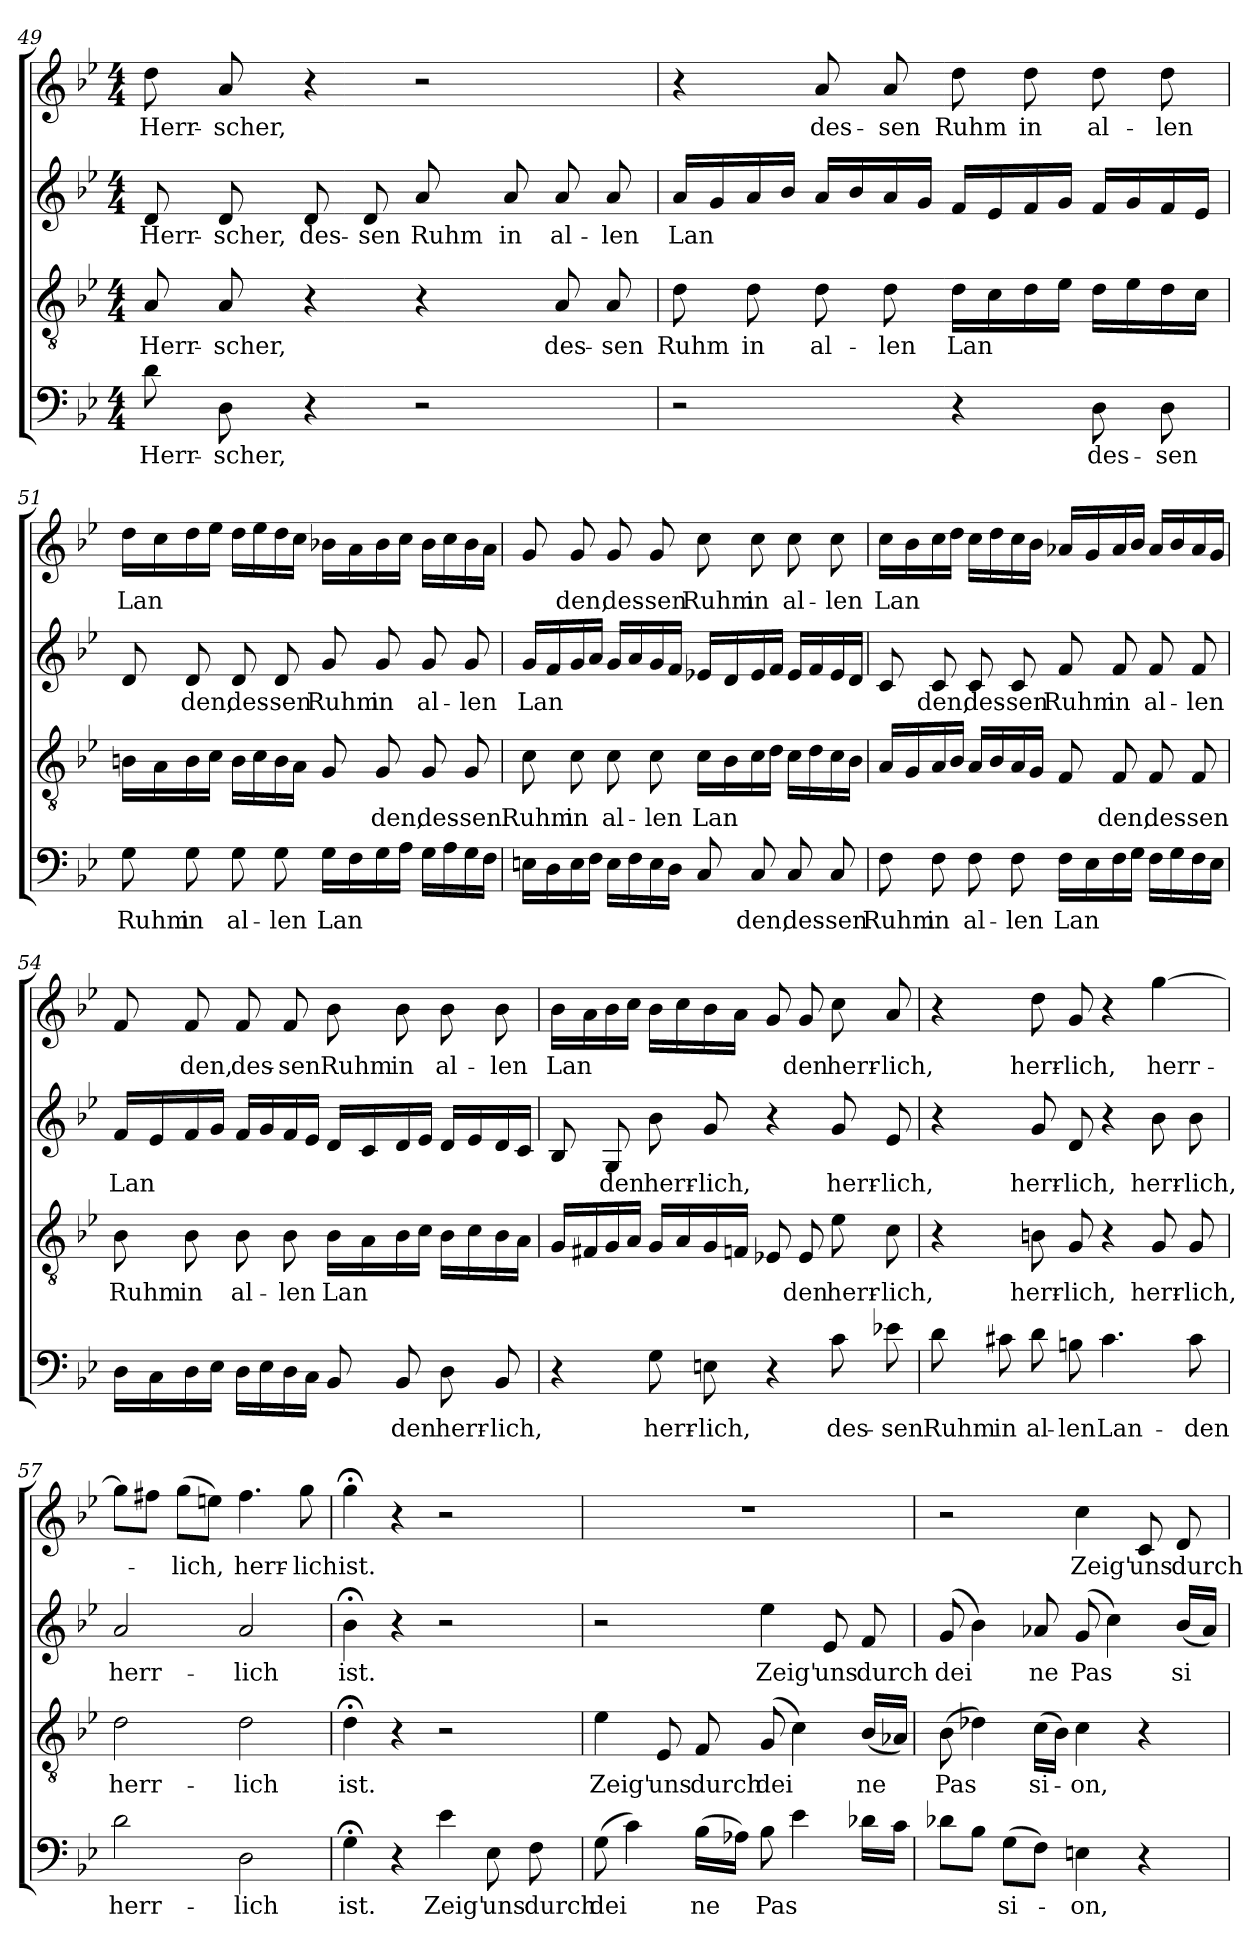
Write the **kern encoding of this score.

**kern	**text	**kern	**text	**kern	**text	**kern	**text
*part4	*part4	*part3	*part3	*part2	*part2	*part1	*part1
*staff4	*staff4	*staff3	*staff3	*staff2	*staff2	*staff1	*staff1
*clefF4	*	*clefGv2	*	*clefG2	*	*clefG2	*
*k[b-e-]	*	*k[b-e-]	*	*k[b-e-]	*	*k[b-e-]	*
*B-:	*	*B-:	*	*B-:	*	*B-:	*
*M4/4	*	*M4/4	*	*M4/4	*	*M4/4	*
=49	=49	=49	=49	=49	=49	=49	=49
!	!LO:LY:b	!	!LO:LY:b	!	!LO:LY:b	!	!LO:LY:b
8d\	Herr-	8A/	Herr-	8d/	Herr-	8dd\	Herr-
!	!LO:LY:b	!	!LO:LY:b	!	!LO:LY:b	!	!LO:LY:b
8D\	-scher,	8A/	-scher,	8d/	-scher,	8a/	-scher,
!	!	!	!	!	!LO:LY:b	!	!
4r	.	4r	.	8d/	des-	4r	.
!	!	!	!	!	!LO:LY:b	!	!
.	.	.	.	8d/	-sen	.	.
!	!	!	!	!	!LO:LY:b	!	!
2r	.	4r	.	8a/	Ruhm	2r	.
!	!	!	!	!	!LO:LY:b	!	!
.	.	.	.	8a/	in	.	.
!	!	!	!LO:LY:b	!	!LO:LY:b	!	!
.	.	8A/	des-	8a/	al-	.	.
!	!	!	!LO:LY:b	!	!LO:LY:b	!	!
.	.	8A/	-sen	8a/	-len	.	.
!!LO:LB:g=z
=50	=50	=50	=50	=50	=50	=50	=50
!	!	!	!LO:LY:b	!	!LO:LY:b	!	!
2r	.	8d\	Ruhm	16a/LL	Lan	4r	.
.	.	.	.	16g/	.	.	.
!	!	!	!LO:LY:b	!	!	!	!
.	.	8d\	in	16a/	.	.	.
.	.	.	.	16b-/JJ	.	.	.
!	!	!	!LO:LY:b	!	!	!	!LO:LY:b
.	.	8d\	al-	16a/LL	.	8a/	des-
.	.	.	.	16b-/	.	.	.
!	!	!	!LO:LY:b	!	!	!	!LO:LY:b
.	.	8d\	-len	16a/	.	8a/	-sen
.	.	.	.	16g/JJ	.	.	.
!	!	!	!LO:LY:b	!	!	!	!LO:LY:b
4r	.	16d\LL	Lan	16f/LL	.	8dd\	Ruhm
.	.	16c\	.	16e-/	.	.	.
!	!	!	!	!	!	!	!LO:LY:b
.	.	16d\	.	16f/	.	8dd\	in
.	.	16e-\JJ	.	16g/JJ	.	.	.
!	!LO:LY:b	!	!	!	!	!	!LO:LY:b
8D\	des-	16d\LL	.	16f/LL	.	8dd\	al-
.	.	16e-\	.	16g/	.	.	.
!	!LO:LY:b	!	!	!	!	!	!LO:LY:b
8D\	-sen	16d\	.	16f/	.	8dd\	-len
.	.	16c\JJ	.	16e-/JJ	.	.	.
=51	=51	=51	=51	=51	=51	=51	=51
!	!LO:LY:b	!	!	!	!	!	!LO:LY:b
8G\	Ruhm	16Bn\LL	.	8d/	.	16dd\LL	Lan
.	.	16A\	.	.	.	16cc\	.
!	!LO:LY:b	!	!	!	!LO:LY:b	!	!
8G\	in	16B\	.	8d/	den,	16dd\	.
.	.	16c\JJ	.	.	.	16ee-\JJ	.
!	!LO:LY:b	!	!	!	!LO:LY:b	!	!
8G\	al-	16B\LL	.	8d/	des-	16dd\LL	.
.	.	16c\	.	.	.	16ee-\	.
!	!LO:LY:b	!	!	!	!LO:LY:b	!	!
8G\	-len	16B\	.	8d/	-sen	16dd\	.
.	.	16A\JJ	.	.	.	16cc\JJ	.
!	!LO:LY:b	!	!	!	!LO:LY:b	!	!
16G\LL	Lan	8G/	.	8g/	Ruhm	16b-X\LL	.
16F\	.	.	.	.	.	16a\	.
!	!	!	!LO:LY:b	!	!LO:LY:b	!	!
16G\	.	8G/	den,	8g/	in	16b-\	.
16A\JJ	.	.	.	.	.	16cc\JJ	.
!	!	!	!LO:LY:b	!	!LO:LY:b	!	!
16G\LL	.	8G/	des-	8g/	al-	16b-\LL	.
16A\	.	.	.	.	.	16cc\	.
!	!	!	!LO:LY:b	!	!LO:LY:b	!	!
16G\	.	8G/	-sen	8g/	-len	16b-\	.
16F\JJ	.	.	.	.	.	16a\JJ	.
!!LO:LB:g=z
=52	=52	=52	=52	=52	=52	=52	=52
!	!	!	!LO:LY:b	!	!LO:LY:b	!	!
16En\LL	.	8c\	Ruhm	16g/LL	Lan	8g/	.
16D\	.	.	.	16f/	.	.	.
!	!	!	!LO:LY:b	!	!	!	!LO:LY:b
16E\	.	8c\	in	16g/	.	8g/	den,
16F\JJ	.	.	.	16a/JJ	.	.	.
!	!	!	!LO:LY:b	!	!	!	!LO:LY:b
16E\LL	.	8c\	al-	16g/LL	.	8g/	des-
16F\	.	.	.	16a/	.	.	.
!	!	!	!LO:LY:b	!	!	!	!LO:LY:b
16E\	.	8c\	-len	16g/	.	8g/	-sen
16D\JJ	.	.	.	16f/JJ	.	.	.
!	!	!	!LO:LY:b	!	!	!	!LO:LY:b
8C/	.	16c\LL	Lan	16e-X/LL	.	8cc\	Ruhm
.	.	16B-\	.	16d/	.	.	.
!	!LO:LY:b	!	!	!	!	!	!LO:LY:b
8C/	den,	16c\	.	16e-/	.	8cc\	in
.	.	16d\JJ	.	16f/JJ	.	.	.
!	!LO:LY:b	!	!	!	!	!	!LO:LY:b
8C/	des-	16c\LL	.	16e-/LL	.	8cc\	al-
.	.	16d\	.	16f/	.	.	.
!	!LO:LY:b	!	!	!	!	!	!LO:LY:b
8C/	-sen	16c\	.	16e-/	.	8cc\	-len
.	.	16B-\JJ	.	16d/JJ	.	.	.
=53	=53	=53	=53	=53	=53	=53	=53
!	!LO:LY:b	!	!	!	!	!	!LO:LY:b
8F\	Ruhm	16A/LL	.	8c/	.	16cc\LL	Lan
.	.	16G/	.	.	.	16b-\	.
!	!LO:LY:b	!	!	!	!LO:LY:b	!	!
8F\	in	16A/	.	8c/	den,	16cc\	.
.	.	16B-/JJ	.	.	.	16dd\JJ	.
!	!LO:LY:b	!	!	!	!LO:LY:b	!	!
8F\	al-	16A/LL	.	8c/	des-	16cc\LL	.
.	.	16B-/	.	.	.	16dd\	.
!	!LO:LY:b	!	!	!	!LO:LY:b	!	!
8F\	-len	16A/	.	8c/	-sen	16cc\	.
.	.	16G/JJ	.	.	.	16b-\JJ	.
!	!LO:LY:b	!	!	!	!LO:LY:b	!	!
16F\LL	Lan	8F/	.	8f/	Ruhm	16a-X/LL	.
16E-\	.	.	.	.	.	16g/	.
!	!	!	!LO:LY:b	!	!LO:LY:b	!	!
16F\	.	8F/	den,	8f/	in	16a-/	.
16G\JJ	.	.	.	.	.	16b-/JJ	.
!	!	!	!LO:LY:b	!	!LO:LY:b	!	!
16F\LL	.	8F/	des-	8f/	al-	16a-/LL	.
16G\	.	.	.	.	.	16b-/	.
!	!	!	!LO:LY:b	!	!LO:LY:b	!	!
16F\	.	8F/	-sen	8f/	-len	16a-/	.
16E-\JJ	.	.	.	.	.	16g/JJ	.
!!LO:PB:g=z
=54	=54	=54	=54	=54	=54	=54	=54
!	!	!	!LO:LY:b	!	!LO:LY:b	!	!
16D\LL	.	8B-\	Ruhm	16f/LL	Lan	8f/	.
16C\	.	.	.	16e-/	.	.	.
!	!	!	!LO:LY:b	!	!	!	!LO:LY:b
16D\	.	8B-\	in	16f/	.	8f/	den,
16E-\JJ	.	.	.	16g/JJ	.	.	.
!	!	!	!LO:LY:b	!	!	!	!LO:LY:b
16D\LL	.	8B-\	al-	16f/LL	.	8f/	des-
16E-\	.	.	.	16g/	.	.	.
!	!	!	!LO:LY:b	!	!	!	!LO:LY:b
16D\	.	8B-\	-len	16f/	.	8f/	-sen
16C\JJ	.	.	.	16e-/JJ	.	.	.
!	!	!	!LO:LY:b	!	!	!	!LO:LY:b
8BB-/	.	16B-\LL	Lan	16d/LL	.	8b-\	Ruhm
.	.	16A\	.	16c/	.	.	.
!	!LO:LY:b	!	!	!	!	!	!LO:LY:b
8BB-/	den	16B-\	.	16d/	.	8b-\	in
.	.	16c\JJ	.	16e-/JJ	.	.	.
!	!LO:LY:b	!	!	!	!	!	!LO:LY:b
8D\	herr-	16B-\LL	.	16d/LL	.	8b-\	al-
.	.	16c\	.	16e-/	.	.	.
!	!LO:LY:b	!	!	!	!	!	!LO:LY:b
8BB-/	-lich,	16B-\	.	16d/	.	8b-\	-len
.	.	16A\JJ	.	16c/JJ	.	.	.
=55	=55	=55	=55	=55	=55	=55	=55
!	!	!	!	!	!	!	!LO:LY:b
4r	.	16G/LL	.	8B-/	.	16b-\LL	Lan
.	.	16F#X/	.	.	.	16a\	.
!	!	!	!	!	!LO:LY:b	!	!
.	.	16G/	.	8G/	den	16b-\	.
.	.	16A/JJ	.	.	.	16cc\JJ	.
!	!LO:LY:b	!	!	!	!LO:LY:b	!	!
8G\	herr-	16G/LL	.	8b-\	herr-	16b-\LL	.
.	.	16A/	.	.	.	16cc\	.
!	!LO:LY:b	!	!	!	!LO:LY:b	!	!
8En\	-lich,	16G/	.	8g/	-lich,	16b-\	.
.	.	16Fn/JJ	.	.	.	16a\JJ	.
4r	.	8E-X/	.	4r	.	8g/	.
!	!	!	!LO:LY:b	!	!	!	!LO:LY:b
.	.	8E-/	den	.	.	8g/	den
!	!LO:LY:b	!	!LO:LY:b	!	!LO:LY:b	!	!LO:LY:b
8c\	des-	8e-\	herr-	8g/	herr-	8cc\	herr-
!	!LO:LY:b	!	!LO:LY:b	!	!LO:LY:b	!	!LO:LY:b
8e-X\	-sen	8c\	-lich,	8e-/	-lich,	8a/	-lich,
!!LO:LB:g=z
=56	=56	=56	=56	=56	=56	=56	=56
!	!LO:LY:b	!	!	!	!	!	!
8d\	Ruhm	4r	.	4r	.	4r	.
!	!LO:LY:b	!	!	!	!	!	!
8c#X\	in	.	.	.	.	.	.
!	!LO:LY:b	!	!LO:LY:b	!	!LO:LY:b	!	!LO:LY:b
8d\	al-	8Bn\	herr-	8g/	herr-	8dd\	herr-
!	!LO:LY:b	!	!LO:LY:b	!	!LO:LY:b	!	!LO:LY:b
8Bn\	-len	8G/	-lich,	8d/	-lich,	8g/	-lich,
!	!LO:LY:b	!	!	!	!	!	!
4.c#\	Lan-	4r	.	4r	.	4r	.
!	!	!	!LO:LY:b	!	!LO:LY:b	!	!LO:LY:b
.	.	8G/	herr-	8b-\	herr-	[4gg\	herr-
!	!LO:LY:b	!	!LO:LY:b	!	!LO:LY:b	!	!
8c#\	-den	8G/	-lich,	8b-\	-lich,	.	.
=57	=57	=57	=57	=57	=57	=57	=57
!	!LO:LY:b	!	!LO:LY:b	!	!LO:LY:b	!	!
2d\	herr-	2d\	herr-	2a/	herr-	8gg\L]	.
.	.	.	.	.	.	8ff#X\J	.
!	!	!	!	!	!	!	!LO:LY:b
.	.	.	.	.	.	(>8gg\L	-lich,
.	.	.	.	.	.	8een\J)	.
!	!LO:LY:b	!	!LO:LY:b	!	!LO:LY:b	!	!LO:LY:b
2D\	-lich	2d\	-lich	2a/	-lich	4.ff#\	herr-
!	!	!	!	!	!	!	!LO:LY:b
.	.	.	.	.	.	8gg\	-lich
=58	=58	=58	=58	=58	=58	=58	=58
!	!LO:LY:b	!	!LO:LY:b	!	!LO:LY:b	!	!LO:LY:b
4G;<\	ist.	4d;<\	ist.	4b-;<\	ist.	4gg;<\	ist.
4r	.	4r	.	4r	.	4r	.
!	!LO:LY:b	!	!	!	!	!	!
4e-\	Zeig'	2r	.	2r	.	2r	.
!	!LO:LY:b	!	!	!	!	!	!
8E-\	uns	.	.	.	.	.	.
!	!LO:LY:b	!	!	!	!	!	!
8F\	durch	.	.	.	.	.	.
!!LO:PB:g=z
=59	=59	=59	=59	=59	=59	=59	=59
!	!LO:LY:b	!	!LO:LY:b	!	!	!	!
(>8G\	dei	4e-\	Zeig'	2r	.	1r	.
4c\)	.	.	.	.	.	.	.
!	!	!	!LO:LY:b	!	!	!	!
.	.	8E-/	uns	.	.	.	.
!	!LO:LY:b	!	!LO:LY:b	!	!	!	!
(>16B-\LL	ne	8F/	durch	.	.	.	.
16A-X\JJ)	.	.	.	.	.	.	.
!	!LO:LY:b	!	!LO:LY:b	!	!LO:LY:b	!	!
8B-\	Pas	(>8G/	dei	4ee-\	Zeig'	.	.
4e-\	.	4c\)	.	.	.	.	.
!	!	!	!	!	!LO:LY:b	!	!
.	.	.	.	8e-/	uns	.	.
!	!	!	!LO:LY:b	!	!LO:LY:b	!	!
16d-X\LL	.	(<16B-/LL	ne	8f/	durch	.	.
16c\JJ	.	16A-X/JJ)	.	.	.	.	.
=60	=60	=60	=60	=60	=60	=60	=60
!	!	!	!LO:LY:b	!	!LO:LY:b	!	!
8d-X\L	.	(>8B-\	Pas	(>8g/	dei	2r	.
8B-\J	.	4d-X\)	.	4b-\)	.	.	.
!	!LO:LY:b	!	!	!	!	!	!
(>8G\L	si-	.	.	.	.	.	.
!	!	!	!LO:LY:b	!	!LO:LY:b	!	!
8F\J)	.	(>16c\LL	si-	8a-X/	ne	.	.
.	.	16B-\JJ)	.	.	.	.	.
!	!LO:LY:b	!	!LO:LY:b	!	!LO:LY:b	!	!LO:LY:b
4En\	-on,	4c\	-on,	(>8g/	Pas	4cc\	Zeig'
.	.	.	.	4cc\)	.	.	.
!	!	!	!	!	!	!	!LO:LY:b
4r	.	4r	.	.	.	8c/	uns
!	!	!	!	!	!LO:LY:b	!	!LO:LY:b
.	.	.	.	(<16b-/LL	si	8d/	durch
.	.	.	.	16a-/JJ)	.	.	.
=	=	=	=	=	=	=	=
*-	*-	*-	*-	*-	*-	*-	*-
